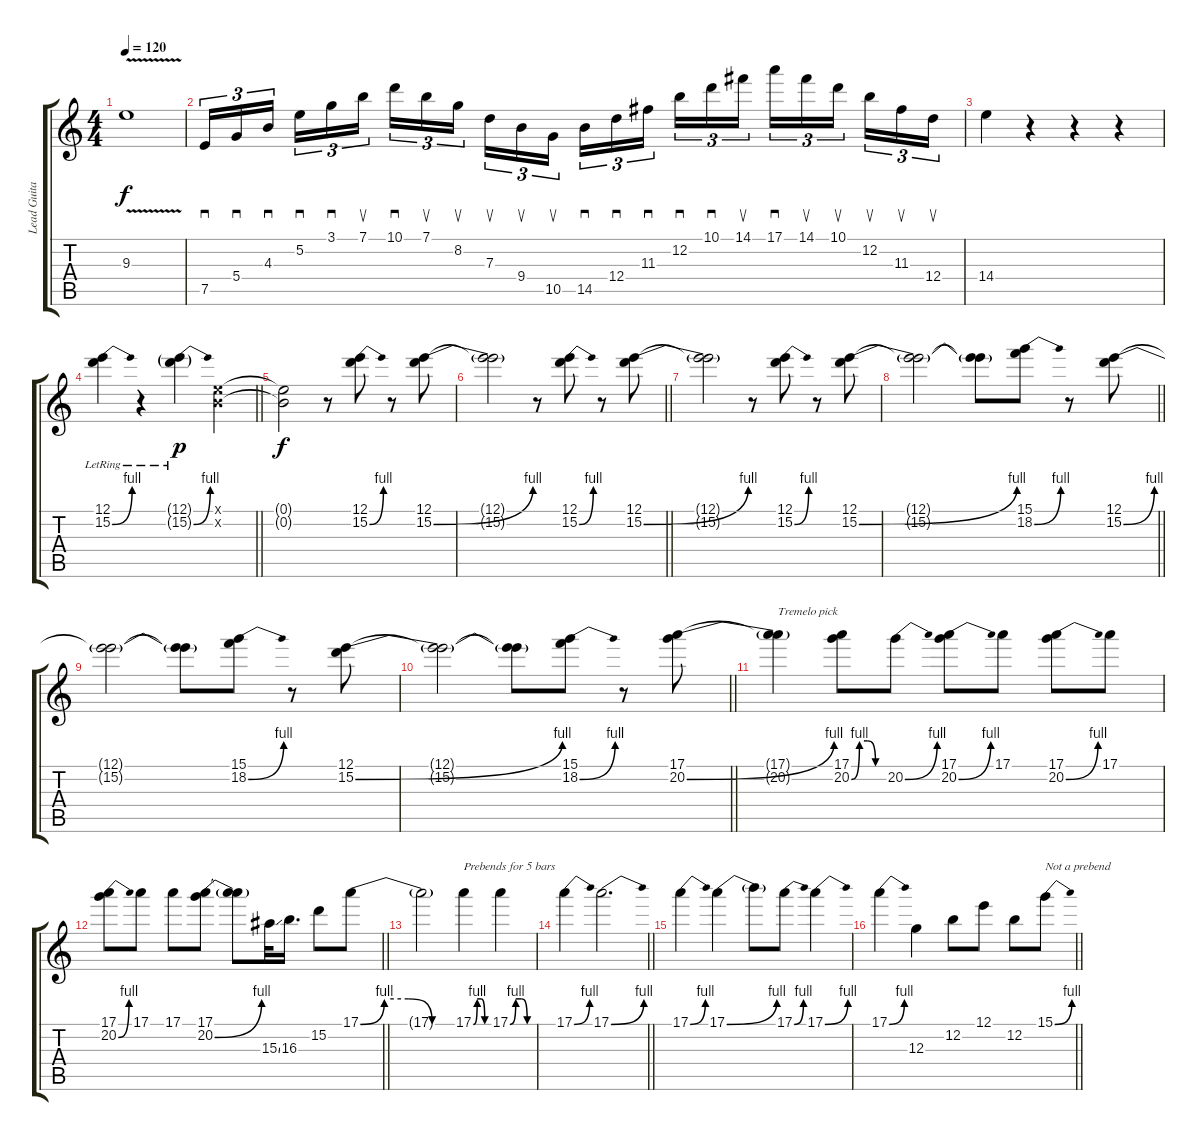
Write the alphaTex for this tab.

\track ("Lead Guitarist(Aashik)" "Lead Guita") {instrument distortionguitar}
\staff {score tabs}
\tuning (E4 B3 G3 D3 A2 E2) {hide}
\ts (4 4)
\tempo 120
\clef g2
\ks c
9.3{v}.1{dy f} |
7.5.16{sd tu (3 2)} 5.4.16{sd tu (3 2)} 4.3.16{sd tu (3 2) beam splitsecondary} 5.2.16{sd tu (3 2)} 3.1.16{sd tu (3 2)} 7.1.16{su tu (3 2)} 10.1.16{sd tu (3 2)} 7.1.16{su tu (3 2)} 8.2.16{su tu (3 2) beam splitsecondary} 7.3.16{su tu (3 2)} 9.4.16{su tu (3 2)} 10.5.16{su tu (3 2)} 14.5.16{sd tu (3 2)} 12.4.16{sd tu (3 2)} 11.3.16{sd tu (3 2) beam splitsecondary} 12.2.16{sd tu (3 2)} 10.1.16{sd tu (3 2)} 14.1.16{su tu (3 2)} 17.1.16{sd tu (3 2)} 14.1.16{su tu (3 2)} 10.1.16{su tu (3 2) beam splitsecondary} 12.2.16{su tu (3 2)} 11.3.16{su tu (3 2)} 12.4.16{su tu (3 2)} |
14.4.4 r.4 r.4 r.4 |
\barLineRight lightlight
(12.1{lr} 15.2{be (bend 0 0 60 4) lr}).4 r.4 (12.1{g lr} 15.2{be (bend 0 0 60 4) g lr}).4{dy p} (0.1{x} 0.2{x}).4 |
(0.1{t} 0.2{t}).2{dy f} r.8 (12.1 15.2{be (bend 0 0 60 4)}).8 r.8 (12.1 15.2{be (bend 0 0 60 4)}).8 |
\barLineRight lightlight
(12.1{t} 15.2{t}).2 r.8 (12.1 15.2{be (bend 0 0 60 4)}).8 r.8 (12.1 15.2{be (bend 0 0 60 4)}).8 |
(12.1{t} 15.2{t}).2 r.8 (12.1 15.2{be (bend 0 0 60 4)}).8 r.8 (12.1 15.2{be (bend 0 0 60 4)}).8 |
\barLineRight lightlight
(12.1{t} 15.2{t}).2 (12.1{t} 15.2{t}).8 (15.1 18.2{be (bend 0 0 60 4)}).8 r.8 (12.1 15.2{be (bend 0 0 60 4)}).8 |
(12.1{t} 15.2{t}).2 (12.1{t} 15.2{t}).8 (15.1 18.2{be (bend 0 0 60 4)}).8 r.8 (12.1 15.2{be (bend 0 0 60 4)}).8 |
\barLineRight lightlight
(12.1{t} 15.2{t}).2 (12.1{t} 15.2{t}).8 (15.1 18.2{be (bend 0 0 60 4)}).8 r.8 (17.1 20.2{be (bend 0 0 60 4)}).8 |
(17.1{t} 20.2{t}).4{txt "Tremelo pick"} (17.1 20.2{be (custom 0 0 15 4 30 4 45 0 60 0)}).8 20.2{be (bend 0 0 60 4)}.8 (17.1 20.2{be (bend 0 0 60 4)}).8 17.1.8 (17.1 20.2{be (bend 0 0 60 4)}).8 17.1.8 |
\barLineRight lightlight
(17.1 20.2{be (bend 0 0 60 4)}).8 17.1.8 17.1.8 (17.1 20.2{be (bend 0 0 60 4)}).8 (17.1{t} 20.2{t}).8 15.3{ss}.32 16.3.16{d} 15.2.8 17.1{be (custom 0 0 15 4 30 4 45 0 60 0)}.8 |
17.1{t}.2 17.1{be (custom 0 0 15 4 30 4 45 0 60 0)}.4{txt "Prebends for 5 bars"} 17.1{be (custom 0 0 15 4 30 4 45 0 60 0)}.4 |
\barLineRight lightlight
17.1{be (bend 0 0 60 4)}.4 17.1{be (bend 0 0 60 4)}.2{d} |
17.1{be (bend 0 0 60 4)}.4 17.1{be (bend 0 0 60 4)}.4 17.1{t}.8 17.1{be (bend 0 0 60 4)}.8 17.1{be (bend 0 0 60 4)}.4 |
\barLineRight lightlight
17.1{be (bend 0 0 60 4)}.4 12.3.4 12.2.8 12.1.8 12.2.8 15.1{be (bend 0 0 60 4)}.8{txt "Not a prebend"}
